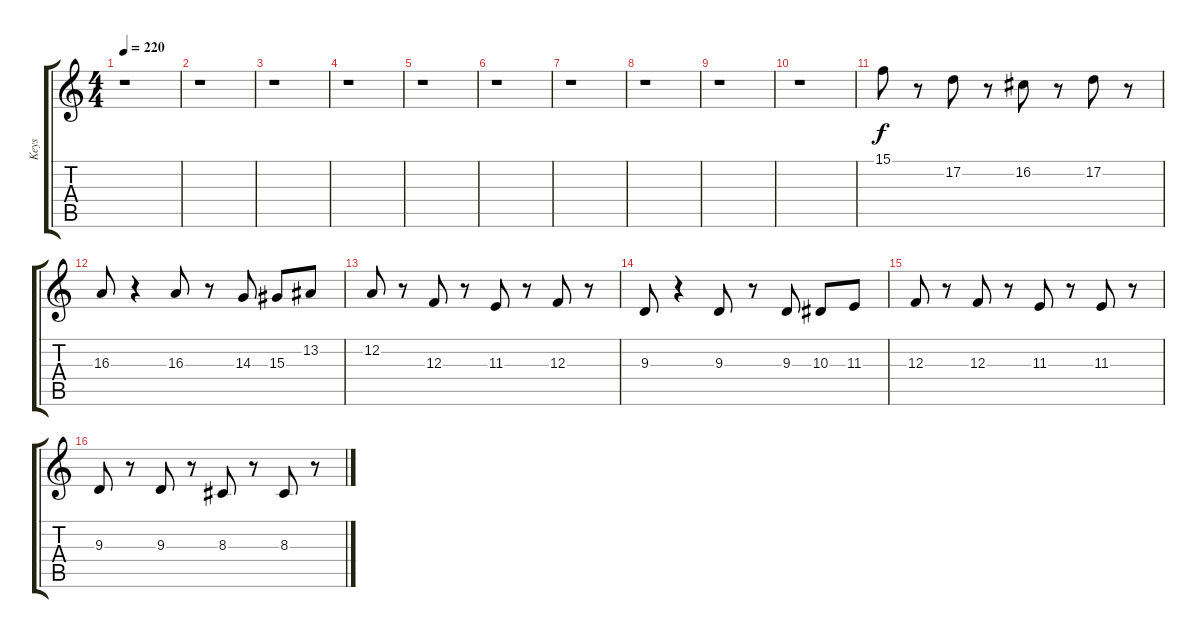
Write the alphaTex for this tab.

\track ("Keys" "Keys") {instrument musicbox}
\staff {score tabs}
\tuning (D4 A3 F3 C3 G2 D2) {hide}
\ts (4 4)
\tempo 220
\clef g2
\ks c
r.1{dy f} |
r.1 |
r.1 |
r.1 |
r.1 |
r.1 |
r.1 |
r.1 |
r.1 |
r.1 |
15.1.8 r.8 17.2.8 r.8 16.2.8 r.8 17.2.8 r.8 |
16.3.8 r.4 16.3.8 r.8 14.3.8 15.3.8 13.2.8 |
12.2.8 r.8 12.3.8 r.8 11.3.8 r.8 12.3.8 r.8 |
9.3.8 r.4 9.3.8 r.8 9.3.8 10.3.8 11.3.8 |
12.3.8 r.8 12.3.8 r.8 11.3.8 r.8 11.3.8 r.8 |
9.3.8 r.8 9.3.8 r.8 8.3.8 r.8 8.3.8 r.8
